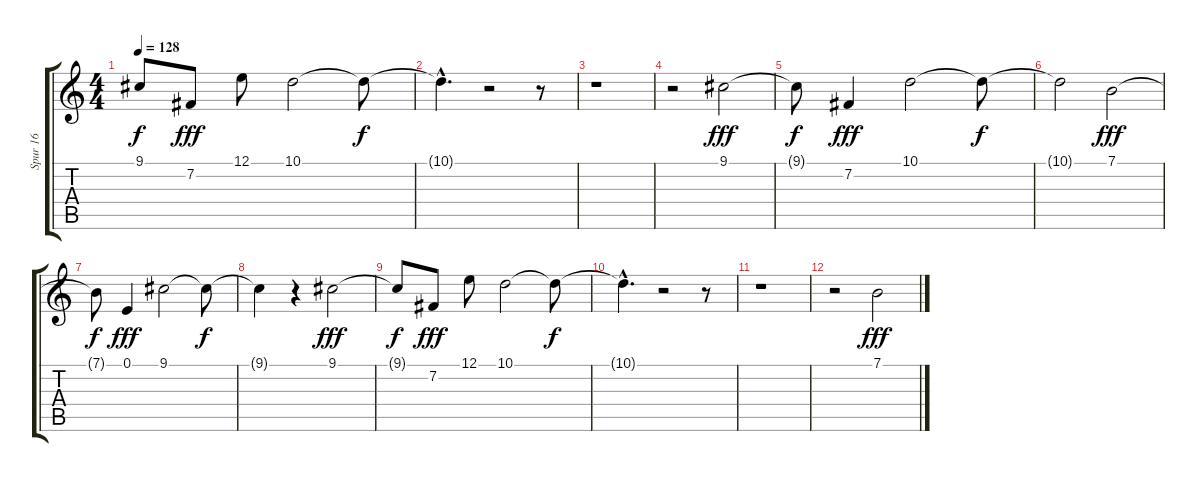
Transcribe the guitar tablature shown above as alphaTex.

\track ("Spur 16" "Spur 16") {instrument acousticgrandpiano}
\staff {score tabs}
\tuning (E4 B3 G3 D3 A2 E2) {hide}
\ts (4 4)
\tempo 128
\clef g2
\ks c
9.1{t}.8{dy f} 7.2.8{dy fff} 12.1.8 10.1.2 10.1{t}.8{dy f} |
10.1{hac t}.4{d} r.2 r.8 |
r.1 |
r.2 9.1.2{dy fff} |
9.1{t}.8{dy f} 7.2.4{dy fff} 10.1.2 10.1{t}.8{dy f} |
10.1{t}.2 7.1.2{dy fff} |
7.1{t}.8{dy f} 0.1.4{dy fff} 9.1.2 9.1{t}.8{dy f} |
9.1{t}.4 r.4 9.1.2{dy fff} |
9.1{t}.8{dy f} 7.2.8{dy fff} 12.1.8 10.1.2 10.1{t}.8{dy f} |
10.1{hac t}.4{d} r.2 r.8 |
r.1 |
r.2 7.1.2{dy fff}
